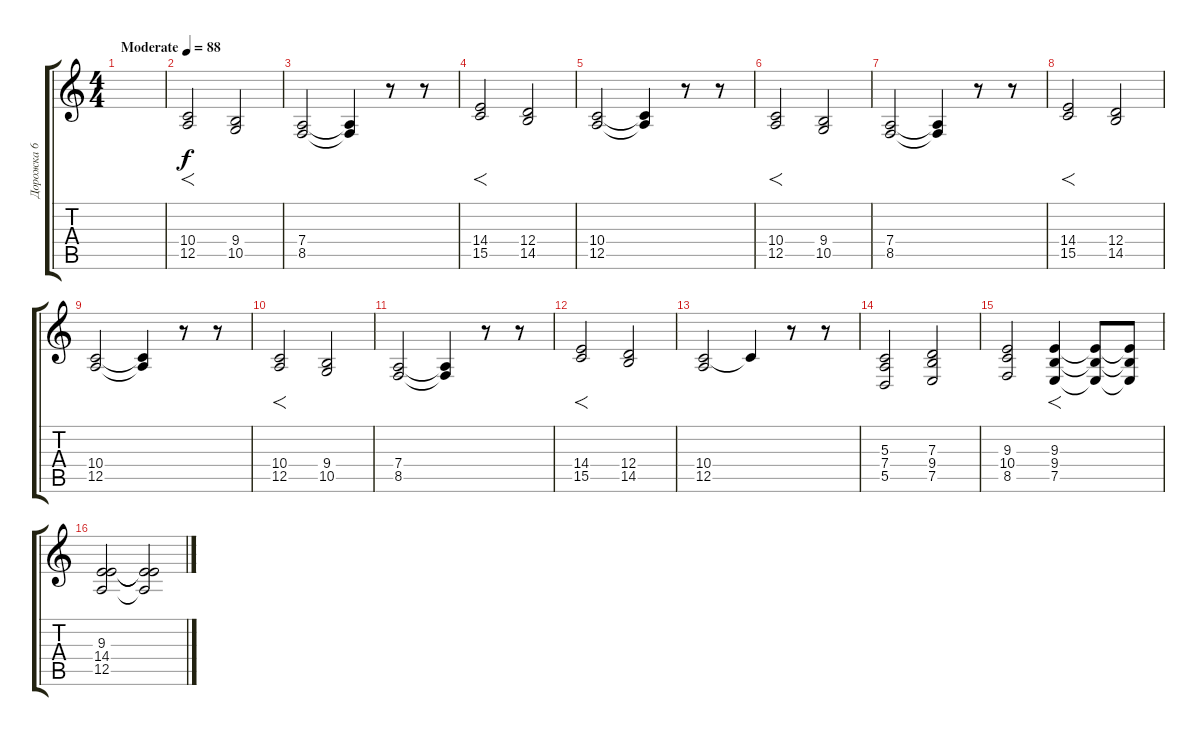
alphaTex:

\track ("Дорожка 6" "Дорожка 6") {instrument synthstrings2}
\staff {score tabs}
\tuning (E4 B3 G3 D3 A2 E2) {hide}
\ts (4 4)
\tempo (88 "Moderate")
\clef g2
\ks c
|
(10.4 12.5).2{f} (9.4 10.5).2 |
(7.4 8.5).2 (7.4{t} 8.5{t}).4 r.8 r.8 |
(14.4 15.5).2{f} (12.4 14.5).2 |
(10.4 12.5).2 (10.4{t} 12.5{t}).4 r.8 r.8 |
(10.4 12.5).2{f} (9.4 10.5).2 |
(7.4 8.5).2 (7.4{t} 8.5{t}).4 r.8 r.8 |
(14.4 15.5).2{f} (12.4 14.5).2 |
(10.4 12.5).2 (10.4{t} 12.5{t}).4 r.8 r.8 |
(10.4 12.5).2{f} (9.4 10.5).2 |
(7.4 8.5).2 (7.4{t} 8.5{t}).4 r.8 r.8 |
(14.4 15.5).2{f} (12.4 14.5).2 |
(10.4 12.5).2 10.4{t}.4 r.8 r.8 |
(5.3 7.4 5.5).2 (7.3 9.4 7.5).2 |
(9.3 10.4 8.5).2 (9.3 9.4 7.5).4{f} (9.3{t} 9.4{t} 7.5{t}).8 (9.3{t} 9.4{t} 7.5{t}).8 |
(9.3 14.4 12.5).2 (9.3{t} 14.4{t} 12.5{t}).2
